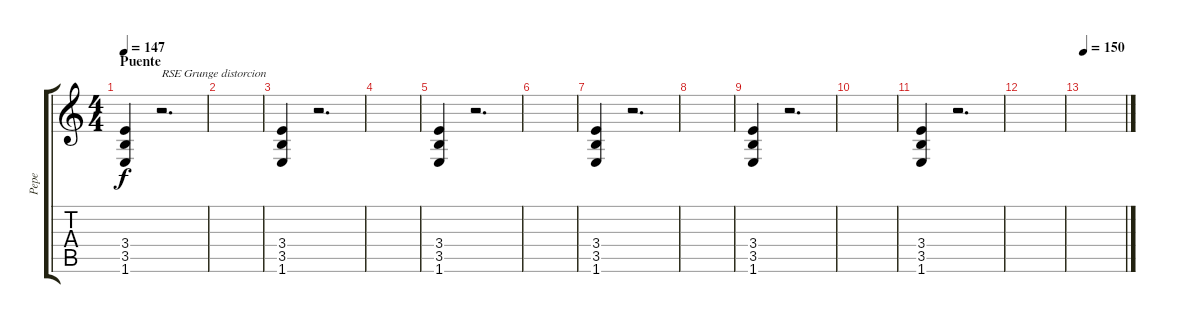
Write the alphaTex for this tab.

\track ("Pepe" "Pepe") {instrument distortionguitar}
\staff {score tabs}
\tuning (Eb4 Bb3 Gb3 Db3 Ab2 Eb2) {hide}
\ts (4 4)
\section ("" "Puente")
\tempo 147
\clef g2
\ks c
(3.4 3.5 1.6).4{dy f volume 9 balance 12 instrument distortionguitar} r.2{d txt "RSE Grunge distorcion "} |
|
(3.4 3.5 1.6).4{volume 10 balance 9} r.2{d} |
|
(3.4 3.5 1.6).4 r.2{d} |
|
(3.4 3.5 1.6).4 r.2{d} |
|
(3.4 3.5 1.6).4 r.2{d} |
|
(3.4 3.5 1.6).4 r.2{d} |
|
\tempo 150
